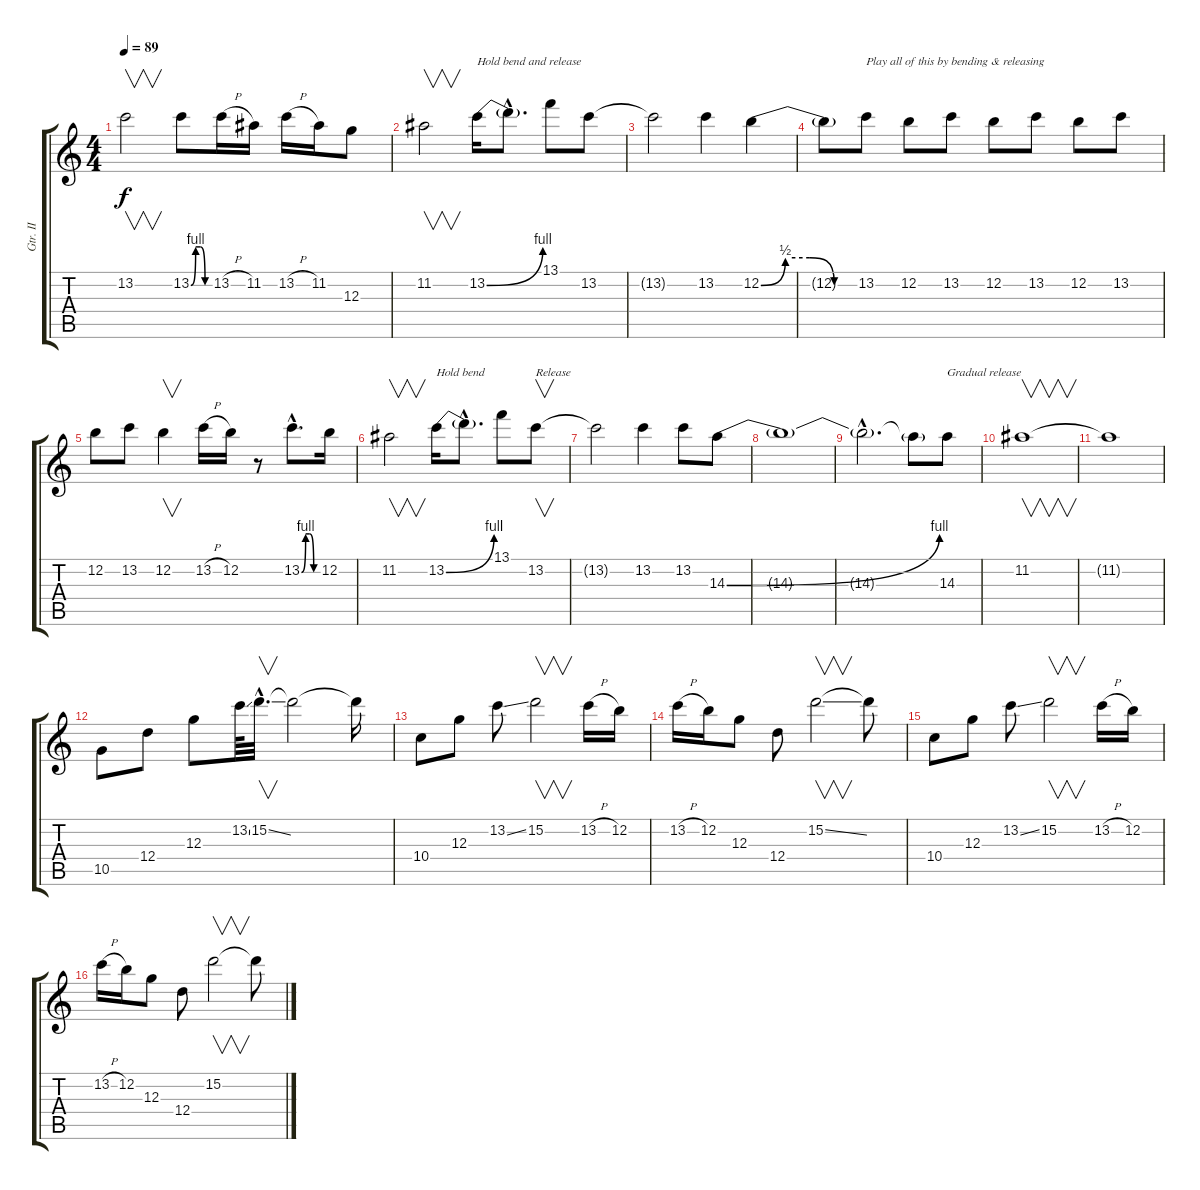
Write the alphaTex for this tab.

\track ("Gtr. II" "Gtr. II") {instrument distortionguitar}
\staff {score tabs}
\tuning (E4 B3 G3 D3 A2 E2) {hide}
\ts (4 4)
\tempo 89
\clef g2
\ks c
13.2.2{v dy f} 13.2{be (custom 0 0 15 4 30 4 45 0 60 0)}.8 13.2{h}.16 11.2.16 13.2{h}.16 11.2.16 12.3.8 |
11.2.2{v} 13.2{be (bend 0 0 60 4)}.16{txt "Hold bend and release"} 13.2{hac t}.8{d} 13.1.8 13.2.8 |
13.2{t}.2 13.2.4 12.2{be (custom 0 0 15 2 30 2 45 0 60 0)}.4 |
12.2{t}.8 13.2.8{txt "Play all of this by bending & releasing"} 12.2.8 13.2.8 12.2.8 13.2.8 12.2.8 13.2.8 |
12.2.8 13.2.8 12.2.4{v} 13.2{h}.16 12.2.16 r.8 13.2{be (custom 0 0 15 4 30 4 45 0 60 0) hac}.8{d} 12.2.16 |
11.2.2{v} 13.2{be (bend 0 0 60 4)}.16{txt "Hold bend"} 13.2{hac t}.8{d} 13.1.8 13.2.8{v txt "Release"} |
13.2{t}.2 13.2.4 13.2.8 14.3{be (bend 0 0 60 4)}.8 |
14.3{t}.1 |
14.3{hac t}.2{d} 14.3{t}.8 14.3.8{txt "Gradual release"} |
11.2.1{v} |
11.2{t}.1 |
10.5.8 12.4.8 12.3.8 13.2{ss}.64 15.2{ss hac}.32{v d} 15.2{t}.2 15.2{t}.16 |
10.4.8 12.3.8 13.2{ss}.8 15.2.2{v} 13.2{h}.16 12.2.16 |
13.2{h}.16 12.2.16 12.3.8 12.4.8 15.2{ss}.2{v} 15.2{t}.8 |
10.4.8 12.3.8 13.2{ss}.8 15.2.2{v} 13.2{h}.16 12.2.16 |
13.2{h}.16 12.2.16 12.3.8 12.4.8 15.2.2{v} 15.2{t}.8
